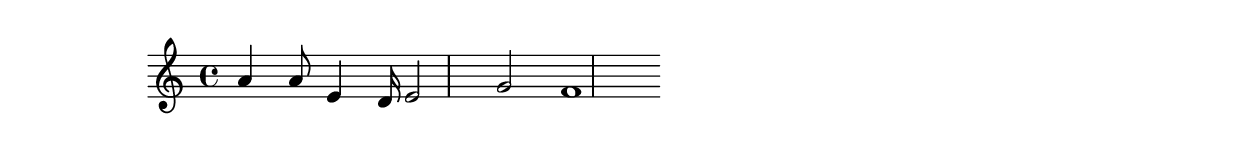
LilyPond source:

%{
Welcome to LilyPond
===================

Congratulations, LilyPond has been installed successfully.

Now to take it for the first test run.

  1. Save this file

  2. Select

       Compile > Typeset file

  from the menu.

  The file is processed, and

  3.  The PDF viewer will pop up. Click one of the noteheads.


That's it.  For more information, visit http://lilypond.org .

%}

\version "2.20.0"  % necessary for upgrading to future LilyPond versions.

\relative {
a'4 a8 e4 d16 e2 g2 f1 
}
